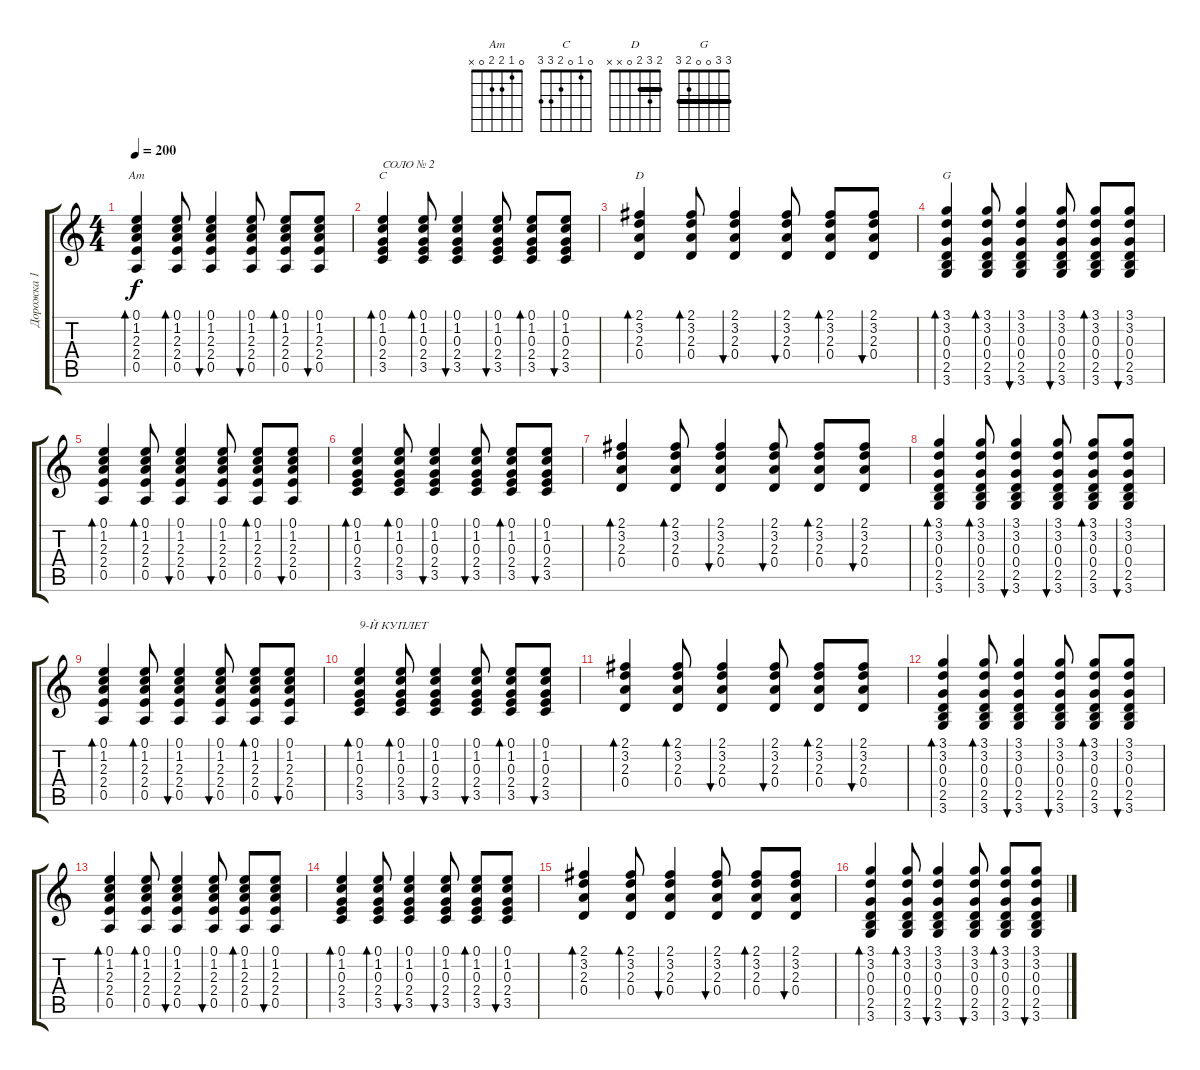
\track ("Дорожка 1" "Дорожка 1") {instrument acousticguitarsteel}
\staff {score tabs}
\tuning (E4 B3 G3 D3 A2 E2) {hide}
\chord ("Am" 0 1 2 2 0 x)
\chord ("C" 0 1 0 2 3 3)
\chord ("D" 2 3 2 0 x x) {barre 2}
\chord ("G" 3 3 0 0 2 3) {barre 3}
\ts (4 4)
\tempo 200
\clef g2
\ks c
(0.1 1.2 2.3 2.4 0.5).4{bd 60 ch "Am" dy f} (0.1 1.2 2.3 2.4 0.5).8{bd 60} (0.1 1.2 2.3 2.4 0.5).4{bu 60} (0.1 1.2 2.3 2.4 0.5).8{bu 60} (0.1 1.2 2.3 2.4 0.5).8{bd 60} (0.1 1.2 2.3 2.4 0.5).8{bu 60} |
(0.1 1.2 0.3 2.4 3.5).4{bd 60 ch "C" txt "СОЛО № 2"} (0.1 1.2 0.3 2.4 3.5).8{bd 60} (0.1 1.2 0.3 2.4 3.5).4{bu 60} (0.1 1.2 0.3 2.4 3.5).8{bu 60} (0.1 1.2 0.3 2.4 3.5).8{bd 60} (0.1 1.2 0.3 2.4 3.5).8{bu 60} |
(2.1 3.2 2.3 0.4).4{bd 60 ch "D"} (2.1 3.2 2.3 0.4).8{bd 60} (2.1 3.2 2.3 0.4).4{bu 60} (2.1 3.2 2.3 0.4).8{bu 60} (2.1 3.2 2.3 0.4).8{bd 60} (2.1 3.2 2.3 0.4).8{bu 60} |
(3.1 3.2 0.3 0.4 2.5 3.6).4{bd 60 ch "G"} (3.1 3.2 0.3 0.4 2.5 3.6).8{bd 60} (3.1 3.2 0.3 0.4 2.5 3.6).4{bu 60} (3.1 3.2 0.3 0.4 2.5 3.6).8{bu 60} (3.1 3.2 0.3 0.4 2.5 3.6).8{bd 60} (3.1 3.2 0.3 0.4 2.5 3.6).8{bu 60} |
(0.1 1.2 2.3 2.4 0.5).4{bd 60} (0.1 1.2 2.3 2.4 0.5).8{bd 60} (0.1 1.2 2.3 2.4 0.5).4{bu 60} (0.1 1.2 2.3 2.4 0.5).8{bu 60} (0.1 1.2 2.3 2.4 0.5).8{bd 60} (0.1 1.2 2.3 2.4 0.5).8{bu 60} |
(0.1 1.2 0.3 2.4 3.5).4{bd 60} (0.1 1.2 0.3 2.4 3.5).8{bd 60} (0.1 1.2 0.3 2.4 3.5).4{bu 60} (0.1 1.2 0.3 2.4 3.5).8{bu 60} (0.1 1.2 0.3 2.4 3.5).8{bd 60} (0.1 1.2 0.3 2.4 3.5).8{bu 60} |
(2.1 3.2 2.3 0.4).4{bd 60} (2.1 3.2 2.3 0.4).8{bd 60} (2.1 3.2 2.3 0.4).4{bu 60} (2.1 3.2 2.3 0.4).8{bu 60} (2.1 3.2 2.3 0.4).8{bd 60} (2.1 3.2 2.3 0.4).8{bu 60} |
(3.1 3.2 0.3 0.4 2.5 3.6).4{bd 60} (3.1 3.2 0.3 0.4 2.5 3.6).8{bd 60} (3.1 3.2 0.3 0.4 2.5 3.6).4{bu 60} (3.1 3.2 0.3 0.4 2.5 3.6).8{bu 60} (3.1 3.2 0.3 0.4 2.5 3.6).8{bd 60} (3.1 3.2 0.3 0.4 2.5 3.6).8{bu 60} |
(0.1 1.2 2.3 2.4 0.5).4{bd 60} (0.1 1.2 2.3 2.4 0.5).8{bd 60} (0.1 1.2 2.3 2.4 0.5).4{bu 60} (0.1 1.2 2.3 2.4 0.5).8{bu 60} (0.1 1.2 2.3 2.4 0.5).8{bd 60} (0.1 1.2 2.3 2.4 0.5).8{bu 60} |
(0.1 1.2 0.3 2.4 3.5).4{bd 60 txt "9-Й КУПЛЕТ"} (0.1 1.2 0.3 2.4 3.5).8{bd 60} (0.1 1.2 0.3 2.4 3.5).4{bu 60} (0.1 1.2 0.3 2.4 3.5).8{bu 60} (0.1 1.2 0.3 2.4 3.5).8{bd 60} (0.1 1.2 0.3 2.4 3.5).8{bu 60} |
(2.1 3.2 2.3 0.4).4{bd 60} (2.1 3.2 2.3 0.4).8{bd 60} (2.1 3.2 2.3 0.4).4{bu 60} (2.1 3.2 2.3 0.4).8{bu 60} (2.1 3.2 2.3 0.4).8{bd 60} (2.1 3.2 2.3 0.4).8{bu 60} |
(3.1 3.2 0.3 0.4 2.5 3.6).4{bd 60} (3.1 3.2 0.3 0.4 2.5 3.6).8{bd 60} (3.1 3.2 0.3 0.4 2.5 3.6).4{bu 60} (3.1 3.2 0.3 0.4 2.5 3.6).8{bu 60} (3.1 3.2 0.3 0.4 2.5 3.6).8{bd 60} (3.1 3.2 0.3 0.4 2.5 3.6).8{bu 60} |
(0.1 1.2 2.3 2.4 0.5).4{bd 60} (0.1 1.2 2.3 2.4 0.5).8{bd 60} (0.1 1.2 2.3 2.4 0.5).4{bu 60} (0.1 1.2 2.3 2.4 0.5).8{bu 60} (0.1 1.2 2.3 2.4 0.5).8{bd 60} (0.1 1.2 2.3 2.4 0.5).8{bu 60} |
(0.1 1.2 0.3 2.4 3.5).4{bd 60} (0.1 1.2 0.3 2.4 3.5).8{bd 60} (0.1 1.2 0.3 2.4 3.5).4{bu 60} (0.1 1.2 0.3 2.4 3.5).8{bu 60} (0.1 1.2 0.3 2.4 3.5).8{bd 60} (0.1 1.2 0.3 2.4 3.5).8{bu 60} |
(2.1 3.2 2.3 0.4).4{bd 60} (2.1 3.2 2.3 0.4).8{bd 60} (2.1 3.2 2.3 0.4).4{bu 60} (2.1 3.2 2.3 0.4).8{bu 60} (2.1 3.2 2.3 0.4).8{bd 60} (2.1 3.2 2.3 0.4).8{bu 60} |
(3.1 3.2 0.3 0.4 2.5 3.6).4{bd 60} (3.1 3.2 0.3 0.4 2.5 3.6).8{bd 60} (3.1 3.2 0.3 0.4 2.5 3.6).4{bu 60} (3.1 3.2 0.3 0.4 2.5 3.6).8{bu 60} (3.1 3.2 0.3 0.4 2.5 3.6).8{bd 60} (3.1 3.2 0.3 0.4 2.5 3.6).8{bu 60}
